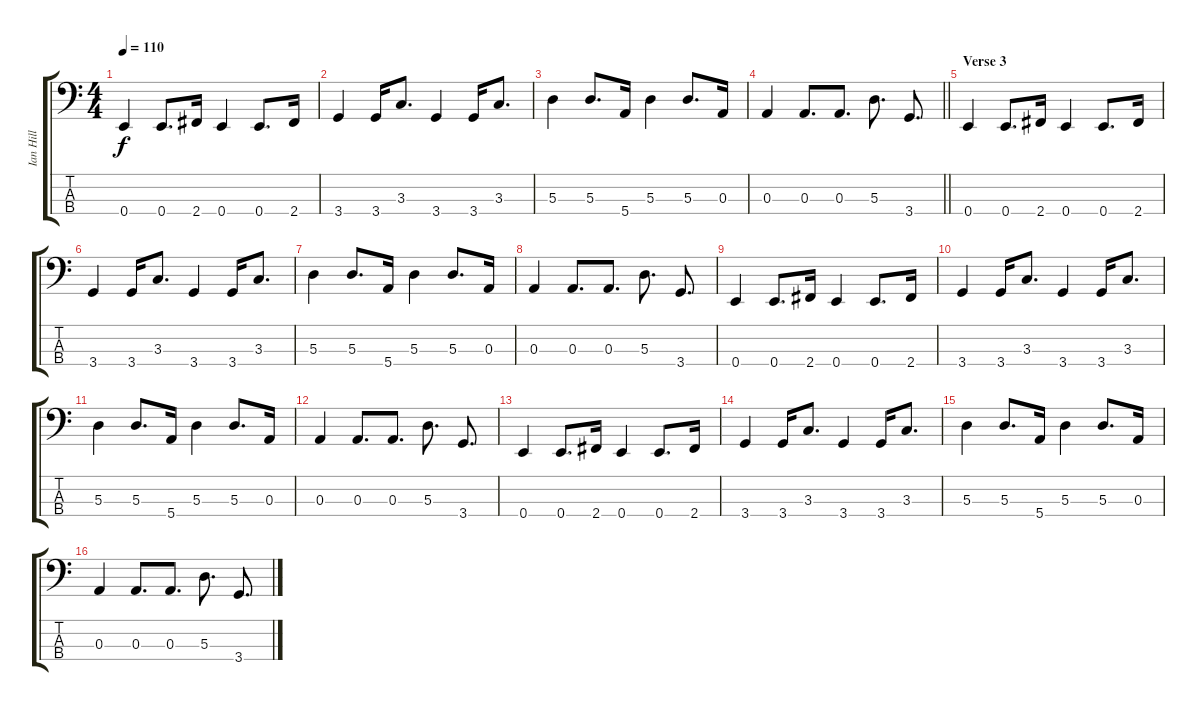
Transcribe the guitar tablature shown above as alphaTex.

\track ("Ian Hill" "Ian Hill") {instrument electricbassfinger}
\staff {score tabs}
\tuning (G2 D2 A1 E1) {hide}
\ts (4 4)
\tempo 110
\clef f4
\ks c
0.4.4{dy f} 0.4.8{d} 2.4.16 0.4.4 0.4.8{d} 2.4.16 |
3.4.4 3.4.16 3.3.8{d} 3.4.4 3.4.16 3.3.8{d} |
5.3.4 5.3.8{d} 5.4.16 5.3.4 5.3.8{d} 0.3.16 |
\barLineRight lightlight
0.3.4 0.3.8{d} 0.3.8{d} 5.3.8{d} 3.4.8{d} |
\section ("" "Verse 3")
0.4.4 0.4.8{d} 2.4.16 0.4.4 0.4.8{d} 2.4.16 |
3.4.4 3.4.16 3.3.8{d} 3.4.4 3.4.16 3.3.8{d} |
5.3.4 5.3.8{d} 5.4.16 5.3.4 5.3.8{d} 0.3.16 |
0.3.4 0.3.8{d} 0.3.8{d} 5.3.8{d} 3.4.8{d} |
0.4.4 0.4.8{d} 2.4.16 0.4.4 0.4.8{d} 2.4.16 |
3.4.4 3.4.16 3.3.8{d} 3.4.4 3.4.16 3.3.8{d} |
5.3.4 5.3.8{d} 5.4.16 5.3.4 5.3.8{d} 0.3.16 |
0.3.4 0.3.8{d} 0.3.8{d} 5.3.8{d} 3.4.8{d} |
0.4.4 0.4.8{d} 2.4.16 0.4.4 0.4.8{d} 2.4.16 |
3.4.4 3.4.16 3.3.8{d} 3.4.4 3.4.16 3.3.8{d} |
5.3.4 5.3.8{d} 5.4.16 5.3.4 5.3.8{d} 0.3.16 |
0.3.4 0.3.8{d} 0.3.8{d} 5.3.8{d} 3.4.8{d}
